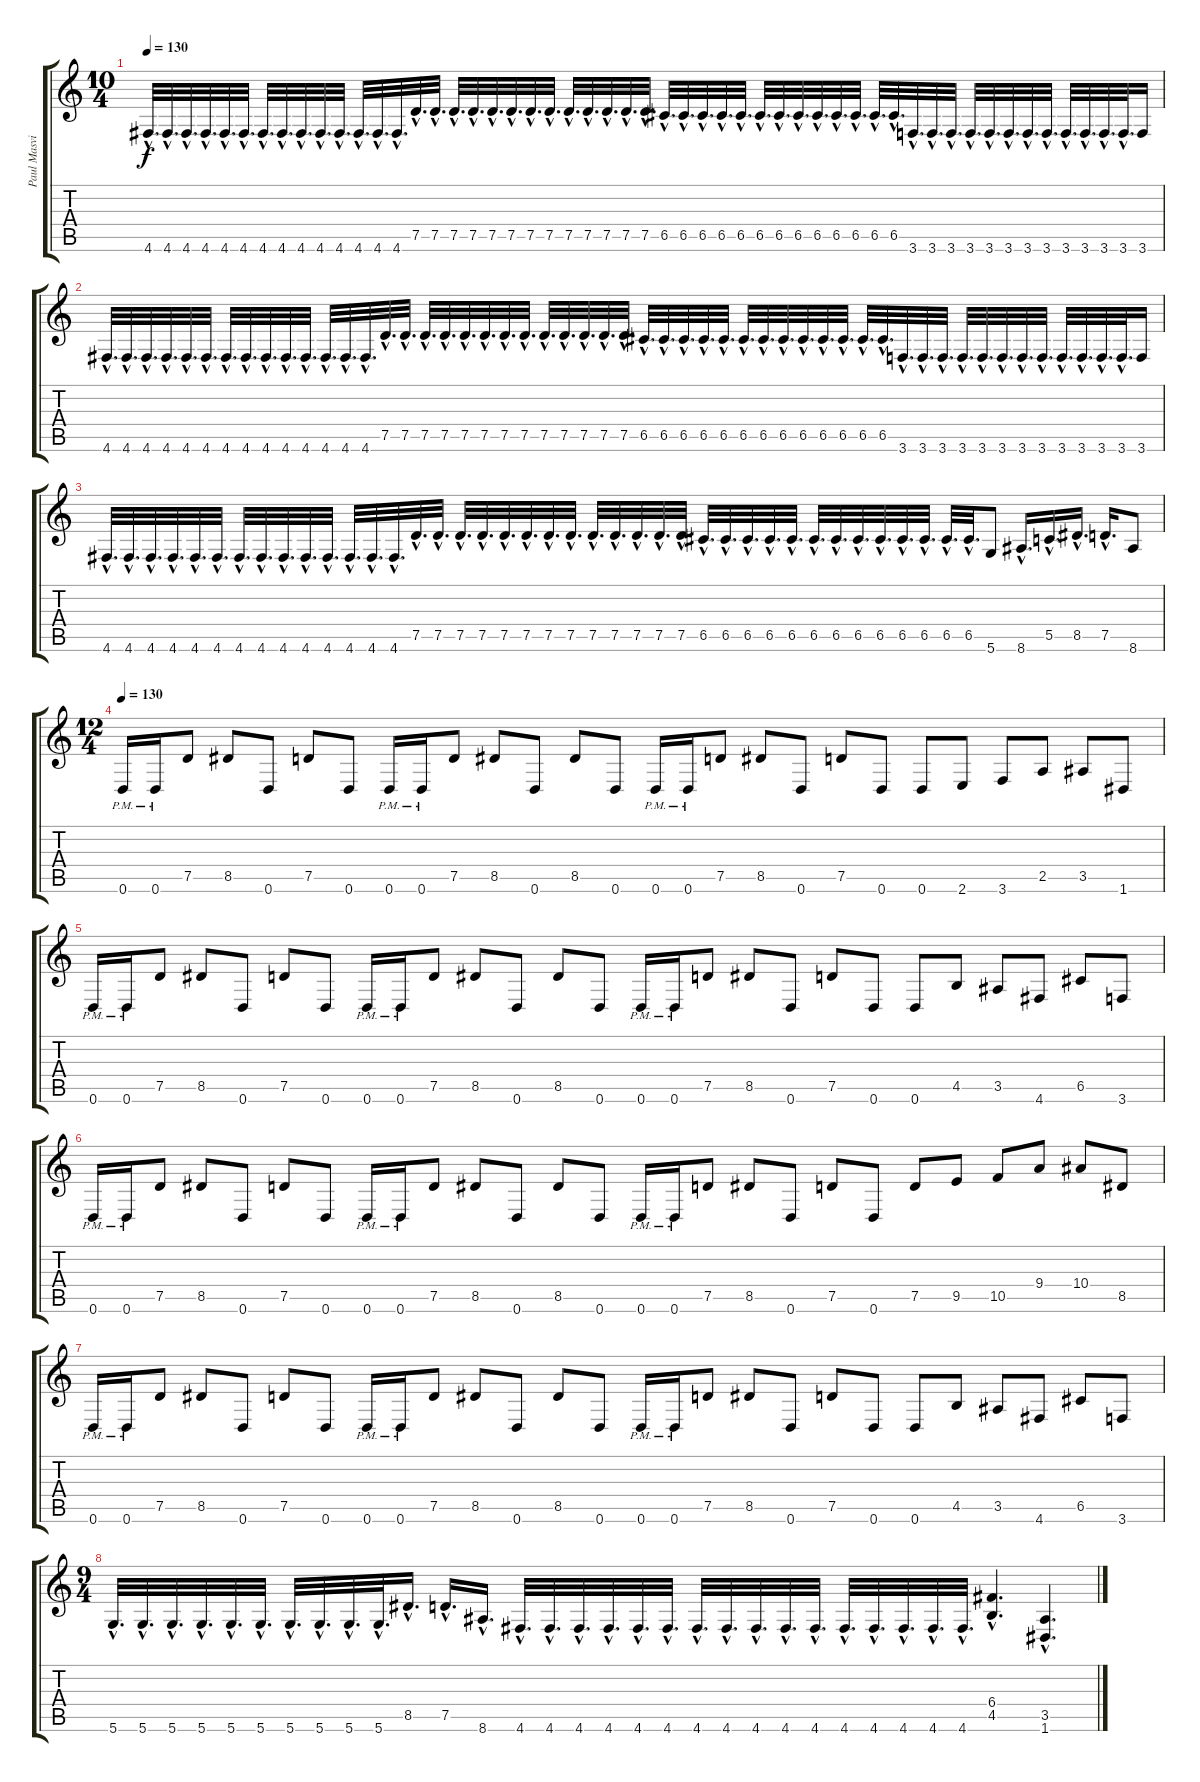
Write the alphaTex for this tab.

\track ("Paul Masvidal" "Paul Masvi") {instrument distortionguitar}
\staff {score tabs}
\tuning (D4 A3 F3 C3 G2 D2) {hide}
\ts (10 4)
\tempo 130
\clef g2
\ks c
4.6{hac}.32{d dy f} 4.6{hac}.32{d} 4.6{hac}.32{d} 4.6{hac}.32{d} 4.6{hac}.32{d} 4.6{hac}.32{d} 4.6{hac}.32{d} 4.6{hac}.32{d} 4.6{hac}.32{d} 4.6{hac}.32{d} 4.6{hac}.32{d} 4.6{hac}.32{d} 4.6{hac}.32{d} 4.6{hac}.32{d} 7.5{hac}.32{d} 7.5{hac}.32{d} 7.5{hac}.32{d} 7.5{hac}.32{d} 7.5{hac}.32{d} 7.5{hac}.32{d} 7.5{hac}.32{d} 7.5{hac}.32{d} 7.5{hac}.32{d} 7.5{hac}.32{d} 7.5{hac}.32{d} 7.5{hac}.32{d} 7.5{hac}.32{d} 6.5{hac}.32{d} 6.5{hac}.32{d} 6.5{hac}.32{d} 6.5{hac}.32{d} 6.5{hac}.32{d} 6.5{hac}.32{d} 6.5{hac}.32{d} 6.5{hac}.32{d} 6.5{hac}.32{d} 6.5{hac}.32{d} 6.5{hac}.32{d} 6.5{hac}.32{d} 6.5{hac}.32{d} 3.6{hac}.32{d} 3.6{hac}.32{d} 3.6{hac}.32{d} 3.6{hac}.32{d} 3.6{hac}.32{d} 3.6{hac}.32{d} 3.6{hac}.32{d} 3.6{hac}.32{d} 3.6{hac}.32{d} 3.6{hac}.32{d} 3.6{hac}.32{d} 3.6{hac}.32{d} 3.6.16 |
4.6{hac}.32{d} 4.6{hac}.32{d} 4.6{hac}.32{d} 4.6{hac}.32{d} 4.6{hac}.32{d} 4.6{hac}.32{d} 4.6{hac}.32{d} 4.6{hac}.32{d} 4.6{hac}.32{d} 4.6{hac}.32{d} 4.6{hac}.32{d} 4.6{hac}.32{d} 4.6{hac}.32{d} 4.6{hac}.32{d} 7.5{hac}.32{d} 7.5{hac}.32{d} 7.5{hac}.32{d} 7.5{hac}.32{d} 7.5{hac}.32{d} 7.5{hac}.32{d} 7.5{hac}.32{d} 7.5{hac}.32{d} 7.5{hac}.32{d} 7.5{hac}.32{d} 7.5{hac}.32{d} 7.5{hac}.32{d} 7.5{hac}.32{d} 6.5{hac}.32{d} 6.5{hac}.32{d} 6.5{hac}.32{d} 6.5{hac}.32{d} 6.5{hac}.32{d} 6.5{hac}.32{d} 6.5{hac}.32{d} 6.5{hac}.32{d} 6.5{hac}.32{d} 6.5{hac}.32{d} 6.5{hac}.32{d} 6.5{hac}.32{d} 6.5{hac}.32{d} 3.6{hac}.32{d} 3.6{hac}.32{d} 3.6{hac}.32{d} 3.6{hac}.32{d} 3.6{hac}.32{d} 3.6{hac}.32{d} 3.6{hac}.32{d} 3.6{hac}.32{d} 3.6{hac}.32{d} 3.6{hac}.32{d} 3.6{hac}.32{d} 3.6{hac}.32{d} 3.6.16 |
4.6{hac}.32{d} 4.6{hac}.32{d} 4.6{hac}.32{d} 4.6{hac}.32{d} 4.6{hac}.32{d} 4.6{hac}.32{d} 4.6{hac}.32{d} 4.6{hac}.32{d} 4.6{hac}.32{d} 4.6{hac}.32{d} 4.6{hac}.32{d} 4.6{hac}.32{d} 4.6{hac}.32{d} 4.6{hac}.32{d} 7.5{hac}.32{d} 7.5{hac}.32{d} 7.5{hac}.32{d} 7.5{hac}.32{d} 7.5{hac}.32{d} 7.5{hac}.32{d} 7.5{hac}.32{d} 7.5{hac}.32{d} 7.5{hac}.32{d} 7.5{hac}.32{d} 7.5{hac}.32{d} 7.5{hac}.32{d} 7.5{hac}.32{d} 6.5{hac}.32{d} 6.5{hac}.32{d} 6.5{hac}.32{d} 6.5{hac}.32{d} 6.5{hac}.32{d} 6.5{hac}.32{d} 6.5{hac}.32{d} 6.5{hac}.32{d} 6.5{hac}.32{d} 6.5{hac}.32{d} 6.5{hac}.32{d} 6.5{hac}.32{d} 6.5{hac}.32{d} 5.6.8 8.6{hac}.16{d} 5.5{hac}.16{d} 8.5{hac}.16{d} 7.5{hac}.16{d} 8.6.8 |
\ts (12 4)
\tempo 130
0.6{pm}.16 0.6{pm}.16 7.5.8 8.5.8 0.6.8 7.5.8 0.6.8 0.6{pm}.16 0.6{pm}.16 7.5.8 8.5.8 0.6.8 8.5.8 0.6.8 0.6{pm}.16 0.6{pm}.16 7.5.8 8.5.8 0.6.8 7.5.8 0.6.8 0.6.8 2.6.8 3.6.8 2.5.8 3.5.8 1.6.8 |
0.6{pm}.16 0.6{pm}.16 7.5.8 8.5.8 0.6.8 7.5.8 0.6.8 0.6{pm}.16 0.6{pm}.16 7.5.8 8.5.8 0.6.8 8.5.8 0.6.8 0.6{pm}.16 0.6{pm}.16 7.5.8 8.5.8 0.6.8 7.5.8 0.6.8 0.6.8 4.5.8 3.5.8 4.6.8 6.5.8 3.6.8 |
0.6{pm}.16 0.6{pm}.16 7.5.8 8.5.8 0.6.8 7.5.8 0.6.8 0.6{pm}.16 0.6{pm}.16 7.5.8 8.5.8 0.6.8 8.5.8 0.6.8 0.6{pm}.16 0.6{pm}.16 7.5.8 8.5.8 0.6.8 7.5.8 0.6.8 7.5.8 9.5.8 10.5.8 9.4.8 10.4.8 8.5.8 |
0.6{pm}.16 0.6{pm}.16 7.5.8 8.5.8 0.6.8 7.5.8 0.6.8 0.6{pm}.16 0.6{pm}.16 7.5.8 8.5.8 0.6.8 8.5.8 0.6.8 0.6{pm}.16 0.6{pm}.16 7.5.8 8.5.8 0.6.8 7.5.8 0.6.8 0.6.8 4.5.8 3.5.8 4.6.8 6.5.8 3.6.8 |
\ts (9 4)
5.6{hac}.32{d} 5.6{hac}.32{d} 5.6{hac}.32{d} 5.6{hac}.32{d} 5.6{hac}.32{d} 5.6{hac}.32{d} 5.6{hac}.32{d} 5.6{hac}.32{d} 5.6{hac}.32{d} 5.6{hac}.32{d} 8.5{hac}.16{d} 7.5{hac}.16{d} 8.6{hac}.16{d} 4.6{hac}.32{d} 4.6{hac}.32{d} 4.6{hac}.32{d} 4.6{hac}.32{d} 4.6{hac}.32{d} 4.6{hac}.32{d} 4.6{hac}.32{d} 4.6{hac}.32{d} 4.6{hac}.32{d} 4.6{hac}.32{d} 4.6{hac}.32{d} 4.6{hac}.32{d} 4.6{hac}.32{d} 4.6{hac}.32{d} 4.6{hac}.32{d} 4.6{hac}.32{d} (6.4{hac} 4.5{hac}).4{d} (3.5{hac} 1.6{hac}).4{d}
